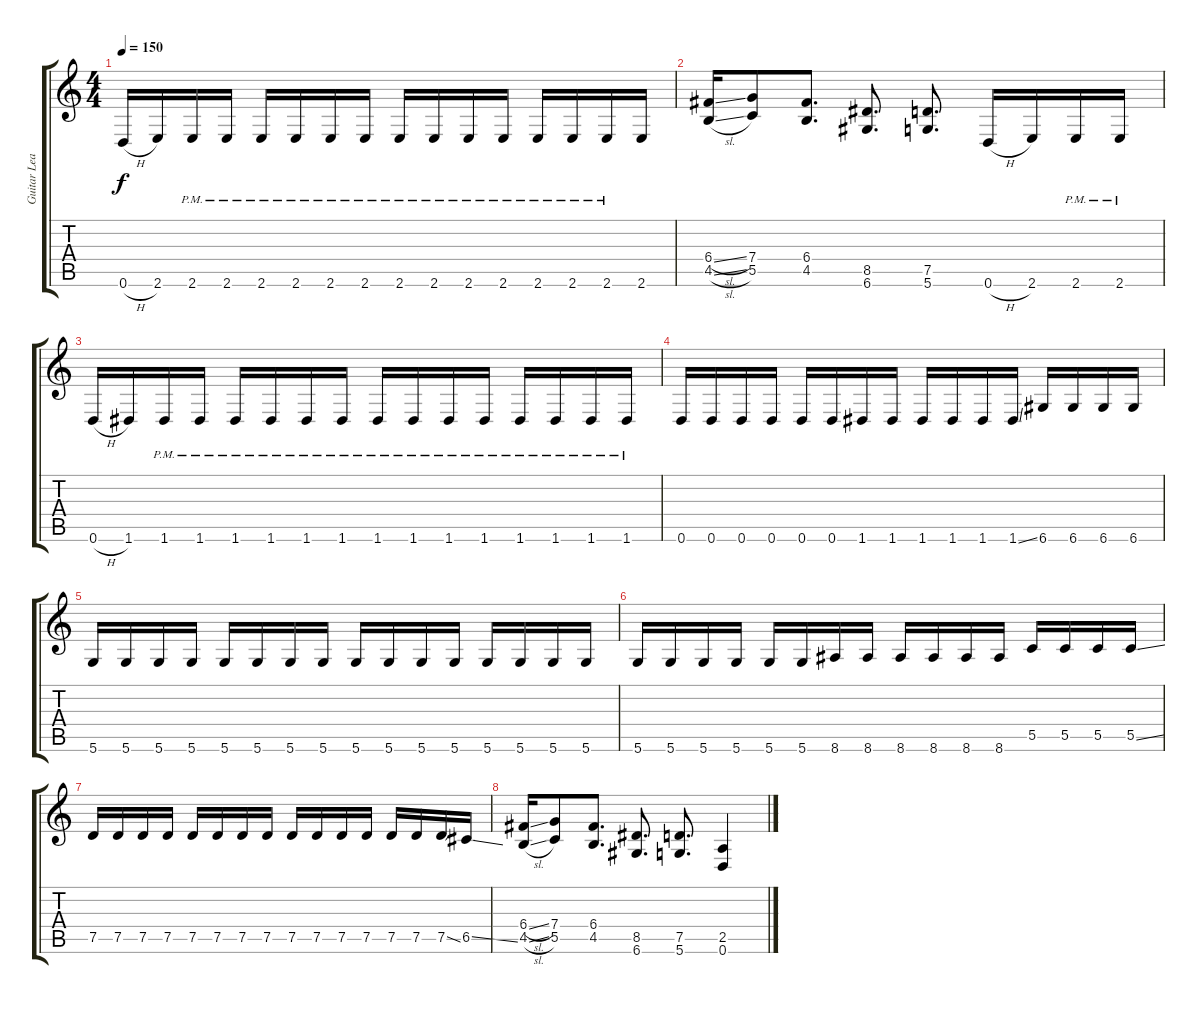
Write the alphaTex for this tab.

\track ("Guitar Lead (Brent Hinds)" "Guitar Lea") {instrument overdrivenguitar}
\staff {score tabs}
\tuning (D4 A3 F3 C3 G2 D2) {hide}
\ts (4 4)
\tempo 150
\clef g2
\ks c
0.6{h}.16{dy f} 2.6.16 2.6{pm}.16 2.6{pm}.16 2.6{pm}.16 2.6{pm}.16 2.6{pm}.16 2.6{pm}.16 2.6{pm}.16 2.6{pm}.16 2.6{pm}.16 2.6{pm}.16 2.6{pm}.16 2.6{pm}.16 2.6{pm}.16 2.6.16 |
(6.4{sl} 4.5{sl}).16 (7.4 5.5).8 (6.4 4.5).8{d} (8.5 6.6).8{d} (7.5 5.6).8{d} 0.6{h}.16 2.6.16 2.6{pm}.16 2.6{pm}.16 |
0.6{h}.16 1.6.16 1.6{pm}.16 1.6{pm}.16 1.6{pm}.16 1.6{pm}.16 1.6{pm}.16 1.6{pm}.16 1.6{pm}.16 1.6{pm}.16 1.6{pm}.16 1.6{pm}.16 1.6{pm}.16 1.6{pm}.16 1.6{pm}.16 1.6{pm}.16 |
0.6.16 0.6.16 0.6.16 0.6.16 0.6.16 0.6.16 1.6.16 1.6.16 1.6.16 1.6.16 1.6.16 1.6{ss}.16 6.6.16 6.6.16 6.6.16 6.6.16 |
5.6.16 5.6.16 5.6.16 5.6.16 5.6.16 5.6.16 5.6.16 5.6.16 5.6.16 5.6.16 5.6.16 5.6.16 5.6.16 5.6.16 5.6.16 5.6.16 |
5.6.16 5.6.16 5.6.16 5.6.16 5.6.16 5.6.16 8.6.16 8.6.16 8.6.16 8.6.16 8.6.16 8.6.16 5.5.16 5.5.16 5.5.16 5.5{ss}.16 |
7.5.16 7.5.16 7.5.16 7.5.16 7.5.16 7.5.16 7.5.16 7.5.16 7.5.16 7.5.16 7.5.16 7.5.16 7.5.16 7.5.16 7.5{ss}.16 6.5{ss}.16 |
(6.4{sl} 4.5{sl}).16 (7.4 5.5).8 (6.4 4.5).8{d} (8.5 6.6).8{d} (7.5 5.6).8{d} (2.5 0.6).4
